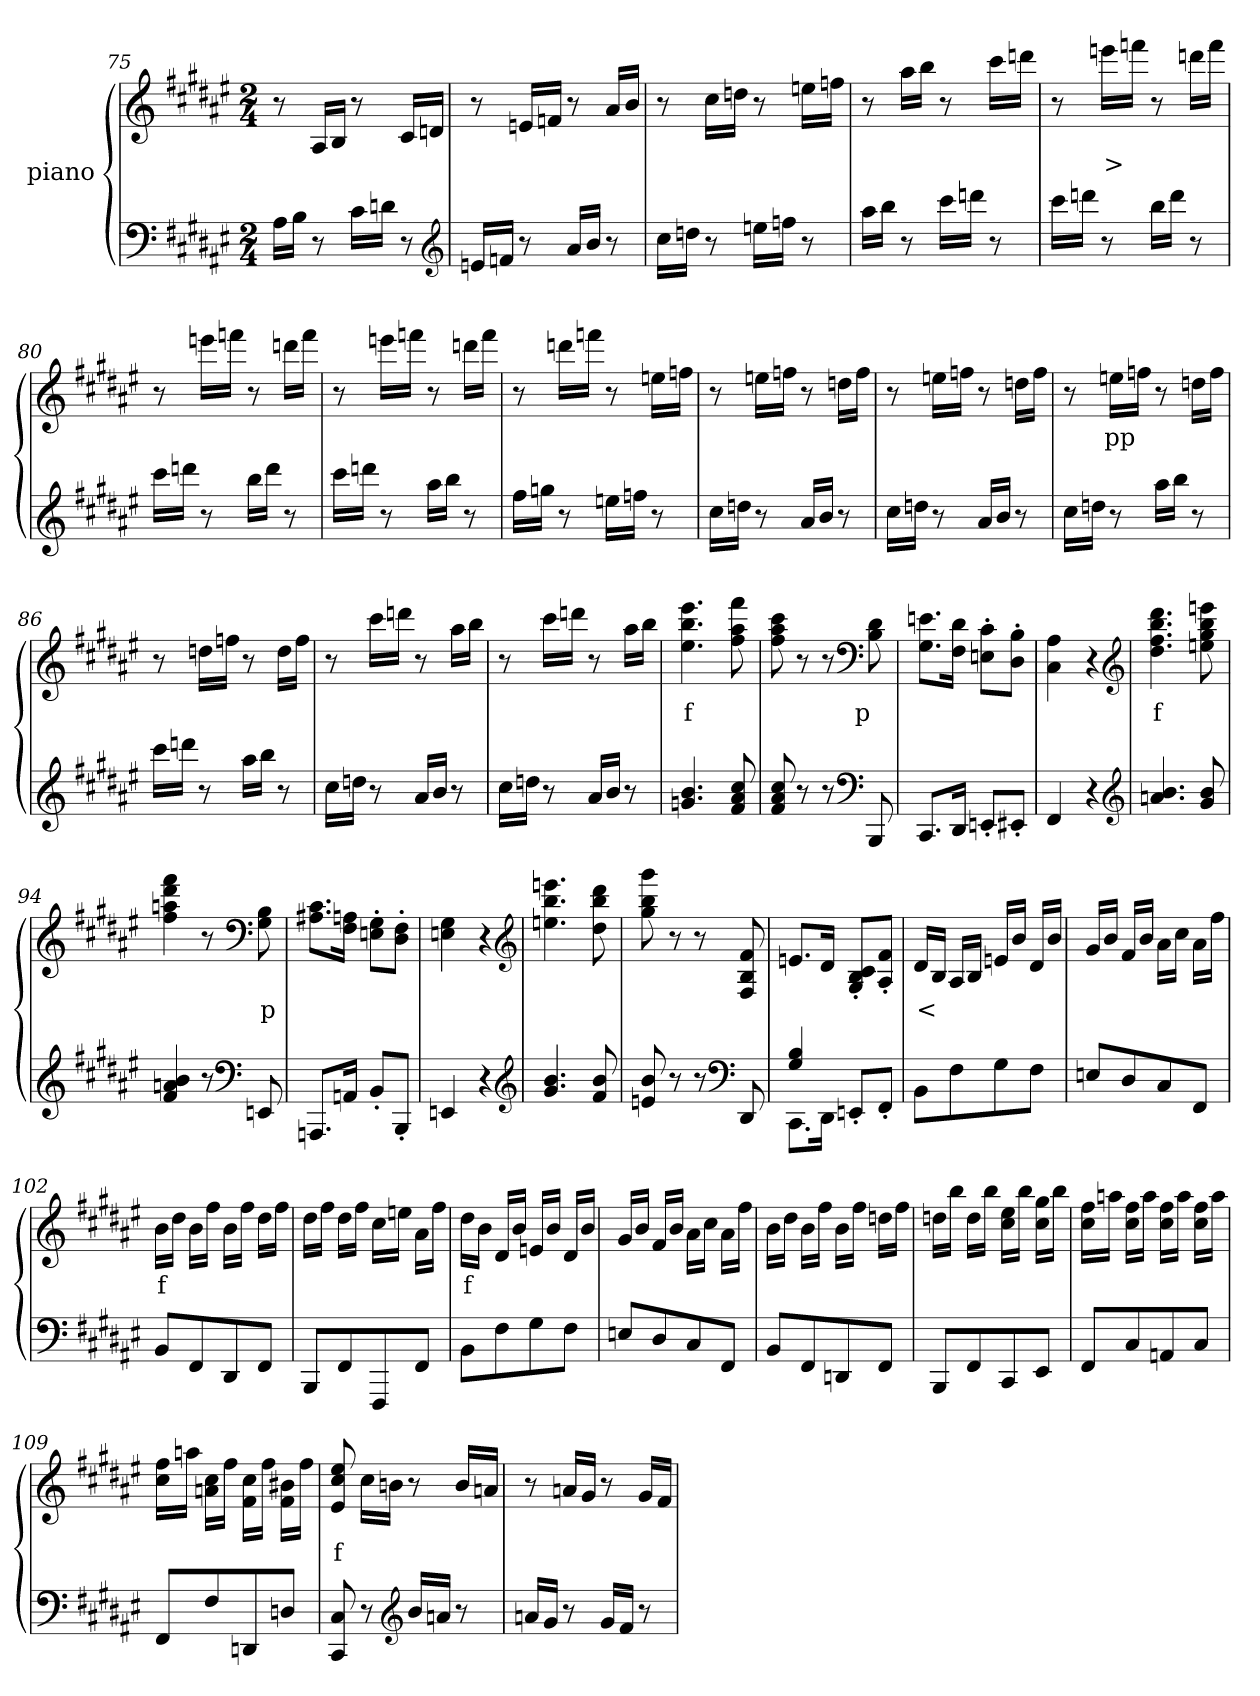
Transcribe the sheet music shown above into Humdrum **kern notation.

**kern	**kern	**text
*part2	*part1	*part1
*staff2	*staff1	*staff1
*	*I"piano	*
*clefF4	*clefG2	*
*k[f#c#g#d#a#e#]	*k[f#c#g#d#a#e#]	*
*F#:	*F#:	*
*M2/4	*M2/4	*
=75	=75	=75
16A#LL	8r	.
16BJJ	.	.
8r	16A#LL	.
.	16BJJ	.
16c#LL	8r	.
16dnJJ	.	.
8r	16c#LL	.
.	16dnJJ	.
*clefG2	*	*
=76	=76	=76
16enLL	8r	.
16fnJJ	.	.
8r	16enLL	.
.	16fnJJ	.
16a#LL	8r	.
16bJJ	.	.
8r	16a#LL	.
.	16bJJ	.
=77	=77	=77
16cc#LL	8r	.
16ddnJJ	.	.
8r	16cc#LL	.
.	16ddnJJ	.
16eenLL	8r	.
16ffnJJ	.	.
8r	16eenLL	.
.	16ffnJJ	.
=78	=78	=78
16aa#LL	8r	.
16bbJJ	.	.
8r	16aa#LL	.
.	16bbJJ	.
16ccc#LL	8r	.
16dddnJJ	.	.
8r	16ccc#LL	.
.	16dddnJJ	.
=79	=79	=79
16ccc#LL	8r	.
16dddnJJ	.	.
8r	16eeenLL	>
.	16fffnJJ	.
16bbLL	8r	.
16dddJJ	.	.
8r	16dddnLL	.
.	16fffJJ	.
=80	=80	=80
16ccc#LL	8r	.
16dddnJJ	.	.
8r	16eeenLL	.
.	16fffnJJ	.
16bbLL	8r	.
16dddJJ	.	.
8r	16dddnLL	.
.	16fffJJ	.
=81	=81	=81
16ccc#LL	8r	.
16dddnJJ	.	.
8r	16eeenLL	.
.	16fffnJJ	.
16aa#LL	8r	.
16bbJJ	.	.
8r	16dddnLL	.
.	16fffJJ	.
=82	=82	=82
16ff#LL	8r	.
16ggnJJ	.	.
8r	16dddnLL	.
.	16fffnJJ	.
16eenLL	8r	.
16ffnJJ	.	.
8r	16eenLL	.
.	16ffnJJ	.
=83	=83	=83
16cc#LL	8r	.
16ddnJJ	.	.
8r	16eenLL	.
.	16ffnJJ	.
16a#LL	8r	.
16bJJ	.	.
8r	16ddnLL	.
.	16ffJJ	.
=84	=84	=84
16cc#LL	8r	.
16ddnJJ	.	.
8r	16eenLL	.
.	16ffnJJ	.
16a#LL	8r	.
16bJJ	.	.
8r	16ddnLL	.
.	16ffJJ	.
=85	=85	=85
16cc#LL	8r	.
16ddnJJ	.	.
8r	16eenLL	pp
.	16ffnJJ	.
16aa#LL	8r	.
16bbJJ	.	.
8r	16ddnLL	.
.	16ffJJ	.
=86	=86	=86
16ccc#LL	8r	.
16dddnJJ	.	.
8r	16ddnLL	.
.	16ffnJJ	.
16aa#LL	8r	.
16bbJJ	.	.
8r	16ddLL	.
.	16ffJJ	.
=87	=87	=87
16cc#LL	8r	.
16ddnJJ	.	.
8r	16ccc#LL	.
.	16dddnJJ	.
16a#LL	8r	.
16bJJ	.	.
8r	16aa#LL	.
.	16bbJJ	.
=88	=88	=88
16cc#LL	8r	.
16ddnJJ	.	.
8r	16ccc#LL	.
.	16dddnJJ	.
16a#LL	8r	.
16bJJ	.	.
8r	16aa#LL	.
.	16bbJJ	.
=89	=89	=89
4.gn 4.b	4.ee# 4.bb 4.eee#	f
8f# 8a# 8cc#	8ff# 8aa# 8fff#	.
=90	=90	=90
8f# 8a# 8cc#	8ff# 8aa# 8ccc#	.
8r	8r	.
8r	8r	.
*clefF4	*clefF4	*
8BBB	8B 8d#	p
=91	=91	=91
8.CC#L	8.G# 8.enL	.
16DD#Jk	16F# 16d#Jk	.
8EEn'>L	8En'> 8c#'>L	.
8EE#X'>J	8D#'> 8B'>J	.
=92	=92	=92
4FF#	4C# 4A#	.
4r	4r	.
*clefG2	*clefG2	*
=93	=93	=93
4.an 4.b	4.dd# 4.ff# 4.bb 4.ddd#	f
8g# 8b	8een 8gg# 8bb 8eeen	.
=94	=94	=94
4f# 4an 4b	4ff# 4aan 4ddd# 4fff#	.
8r	8r	.
*clefF4	*clefF4	*
8EEn	8G# 8B	p
=95	=95	=95
8.AAAnL	8.A#X 8.c#L	.
16AAnJk	16F# 16AnJk	.
8BB'>L	8En'> 8G#'>L	.
8BBB'>J	8D#'> 8F#'>J	.
=96	=96	=96
4EEn	4En 4G#	.
4r	4r	.
*clefG2	*clefG2	*
=97	=97	=97
4.g# 4.b	4.een 4.bb 4.eeen	.
8f# 8b	8dd# 8bb 8ddd#	.
=98	=98	=98
8en 8b	8gg# 8bb 8ggg#	.
8r	8r	.
8r	8r	.
*clefF4	*	*
8DD#	8f# 8B 8F#	.
=99	=99	=99
*^	*	*
4G# 4B	8.CC#L	8.enL	.
.	16DD#Jk	16d#Jk	.
4ryy	8EEn'>L	8G#'> 8B'> 8c#'>L	.
.	8FF#'>J	8A#'> 8f#'>J	.
*v	*v	*	*
=100	=100	=100
8BBL	16d#LL	<
.	16BJJ	.
8F#	16A#LL	.
.	16BJJ	.
8G#	16enLL	.
.	16bJJ	.
8F#J	16d#LL	.
.	16bJJ	.
=101	=101	=101
8EnL	16g#LL	.
.	16bJJ	.
8D#	16f#LL	.
.	16bJJ	.
8C#	16a#LL	.
.	16cc#JJ	.
8FF#J	16a#LL	.
.	16ff#JJ	.
=102	=102	=102
8BBL	16bLL	f
.	16dd#JJ	.
8FF#	16bLL	.
.	16ff#JJ	.
8DD#	16bLL	.
.	16ff#JJ	.
8FF#J	16dd#LL	.
.	16ff#JJ	.
=103	=103	=103
8BBBL	16dd#LL	.
.	16ff#JJ	.
8FF#	16dd#LL	.
.	16ff#JJ	.
8FFF#	16cc#LL	.
.	16eenJJ	.
8FF#J	16a#LL	.
.	16ff#JJ	.
=104	=104	=104
8BBL	16dd#LL	f
.	16bJJ	.
8F#	16d#LL	.
.	16bJJ	.
8G#	16enLL	.
.	16bJJ	.
8F#J	16d#LL	.
.	16bJJ	.
=105	=105	=105
8EnL	16g#LL	.
.	16bJJ	.
8D#	16f#LL	.
.	16bJJ	.
8C#	16a#LL	.
.	16cc#JJ	.
8FF#J	16a#LL	.
.	16ff#JJ	.
=106	=106	=106
8BBL	16bLL	.
.	16dd#JJ	.
8FF#	16bLL	.
.	16ff#JJ	.
8DDn	16bLL	.
.	16ff#JJ	.
8FF#J	16ddnLL	.
.	16ff#JJ	.
=107	=107	=107
8BBBL	16ddnLL	.
.	16bbJJ	.
8FF#	16ddLL	.
.	16bbJJ	.
8CC#	16cc# 16ee#LL	.
.	16bbJJ	.
8EE#J	16cc# 16gg#LL	.
.	16bbJJ	.
=108	=108	=108
8FF#L	16cc# 16ff#LL	.
.	16aanJJ	.
8C#	16cc# 16ff#LL	.
.	16aaJJ	.
8AAn	16cc# 16ff#LL	.
.	16aaJJ	.
8C#J	16cc# 16ff#LL	.
.	16aaJJ	.
=109	=109	=109
8FF#L	16cc# 16ff#LL	.
.	16aanJJ	.
8F#	16an 16cc#LL	.
.	16ff#JJ	.
8DDn	16f# 16cc#LL	.
.	16ff#JJ	.
8DnJ	16f# 16b#XLL	.
.	16ff#JJ	.
=110	=110	=110
8CC# 8C#	8e# 8cc# 8ee#	f
8r	16cc#LL	.
.	16bnJJ	.
*clefG2	*	*
16bLL	8r	.
16anJJ	.	.
8r	16bLL	.
.	16anJJ	.
=111	=111	=111
16anLL	8r	.
16g#JJ	.	.
8r	16anLL	.
.	16g#JJ	.
16g#LL	8r	.
16f#JJ	.	.
8r	16g#LL	.
.	16f#JJ	.
=	=	=
*-	*-	*-
